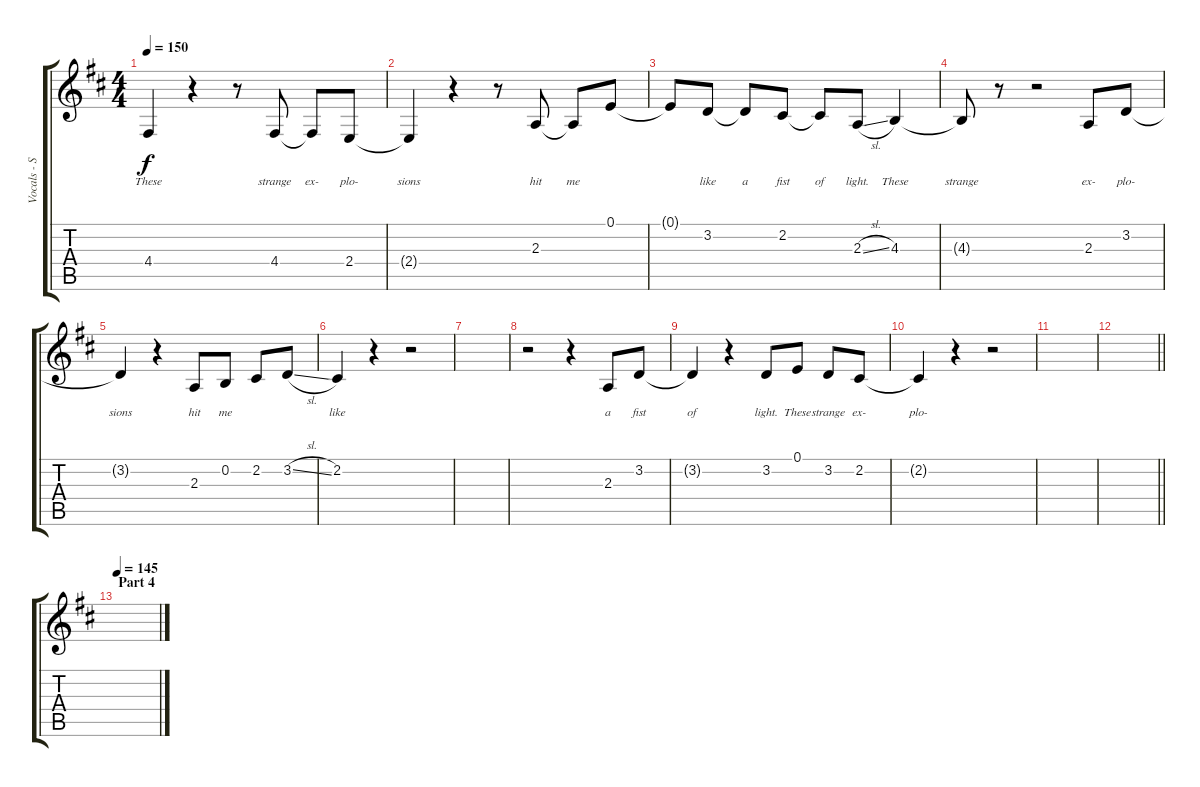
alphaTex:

\track ("Vocals - Simon Neil" "Vocals - S") {instrument altosax}
\staff {score tabs}
\tuning (E4 B3 G3 D3 A2 E2) {hide}
\ts (4 4)
\tempo 150
\clef g2
\ks d
4.4.4{lyrics (0 "These") lyrics (1 "") lyrics (2 "") lyrics (3 "") lyrics (4 "") dy f} r.4 r.8 4.4.8{lyrics (0 "strange") lyrics (1 "") lyrics (2 "") lyrics (3 "") lyrics (4 "")} 4.4{t}.8{lyrics (0 "ex-") lyrics (1 "") lyrics (2 "") lyrics (3 "") lyrics (4 "")} 2.4.8{lyrics (0 "plo-") lyrics (1 "") lyrics (2 "") lyrics (3 "") lyrics (4 "")} |
2.4{t}.4{lyrics (0 "sions") lyrics (1 "") lyrics (2 "") lyrics (3 "") lyrics (4 "")} r.4 r.8 2.3.8{lyrics (0 "hit") lyrics (1 "") lyrics (2 "") lyrics (3 "") lyrics (4 "")} 2.3{t}.8{lyrics (0 "me") lyrics (1 "") lyrics (2 "") lyrics (3 "") lyrics (4 "")} 0.1.8{lyrics (0 "") lyrics (1 "") lyrics (2 "") lyrics (3 "") lyrics (4 "")} |
0.1{t}.8{lyrics (0 "") lyrics (1 "") lyrics (2 "") lyrics (3 "") lyrics (4 "")} 3.2.8{lyrics (0 "like") lyrics (1 "") lyrics (2 "") lyrics (3 "") lyrics (4 "")} 3.2{t}.8{lyrics (0 "a") lyrics (1 "") lyrics (2 "") lyrics (3 "") lyrics (4 "")} 2.2.8{lyrics (0 "fist") lyrics (1 "") lyrics (2 "") lyrics (3 "") lyrics (4 "")} 2.2{t}.8{lyrics (0 "of") lyrics (1 "") lyrics (2 "") lyrics (3 "") lyrics (4 "")} 2.3{sl}.8{lyrics (0 "light.") lyrics (1 "") lyrics (2 "") lyrics (3 "") lyrics (4 "")} 4.3.4{lyrics (0 "These") lyrics (1 "") lyrics (2 "") lyrics (3 "") lyrics (4 "")} |
4.3{t}.8{lyrics (0 "strange") lyrics (1 "") lyrics (2 "") lyrics (3 "") lyrics (4 "")} r.8 r.2 2.3.8{lyrics (0 "ex-") lyrics (1 "") lyrics (2 "") lyrics (3 "") lyrics (4 "")} 3.2.8{lyrics (0 "plo-") lyrics (1 "") lyrics (2 "") lyrics (3 "") lyrics (4 "")} |
3.2{t}.4{lyrics (0 "sions") lyrics (1 "") lyrics (2 "") lyrics (3 "") lyrics (4 "")} r.4 2.3.8{lyrics (0 "hit") lyrics (1 "") lyrics (2 "") lyrics (3 "") lyrics (4 "")} 0.2.8{lyrics (0 "me") lyrics (1 "") lyrics (2 "") lyrics (3 "") lyrics (4 "")} 2.2.8{lyrics (0 "") lyrics (1 "") lyrics (2 "") lyrics (3 "") lyrics (4 "")} 3.2{sl}.8{lyrics (0 "") lyrics (1 "") lyrics (2 "") lyrics (3 "") lyrics (4 "")} |
2.2.4{lyrics (0 "like") lyrics (1 "") lyrics (2 "") lyrics (3 "") lyrics (4 "")} r.4 r.2 |
|
r.2 r.4 2.3.8{lyrics (0 "a") lyrics (1 "") lyrics (2 "") lyrics (3 "") lyrics (4 "")} 3.2.8{lyrics (0 "fist") lyrics (1 "") lyrics (2 "") lyrics (3 "") lyrics (4 "")} |
3.2{t}.4{lyrics (0 "of") lyrics (1 "") lyrics (2 "") lyrics (3 "") lyrics (4 "")} r.4 3.2.8{lyrics (0 "light.") lyrics (1 "") lyrics (2 "") lyrics (3 "") lyrics (4 "")} 0.1.8{lyrics (0 "These") lyrics (1 "") lyrics (2 "") lyrics (3 "") lyrics (4 "")} 3.2.8{lyrics (0 "strange") lyrics (1 "") lyrics (2 "") lyrics (3 "") lyrics (4 "")} 2.2.8{lyrics (0 "ex-") lyrics (1 "") lyrics (2 "") lyrics (3 "") lyrics (4 "")} |
2.2{t}.4{lyrics (0 "plo-") lyrics (1 "") lyrics (2 "") lyrics (3 "") lyrics (4 "")} r.4 r.2 |
|
\barLineRight lightlight
|
\section ("" "Part 4")
\tempo 145
